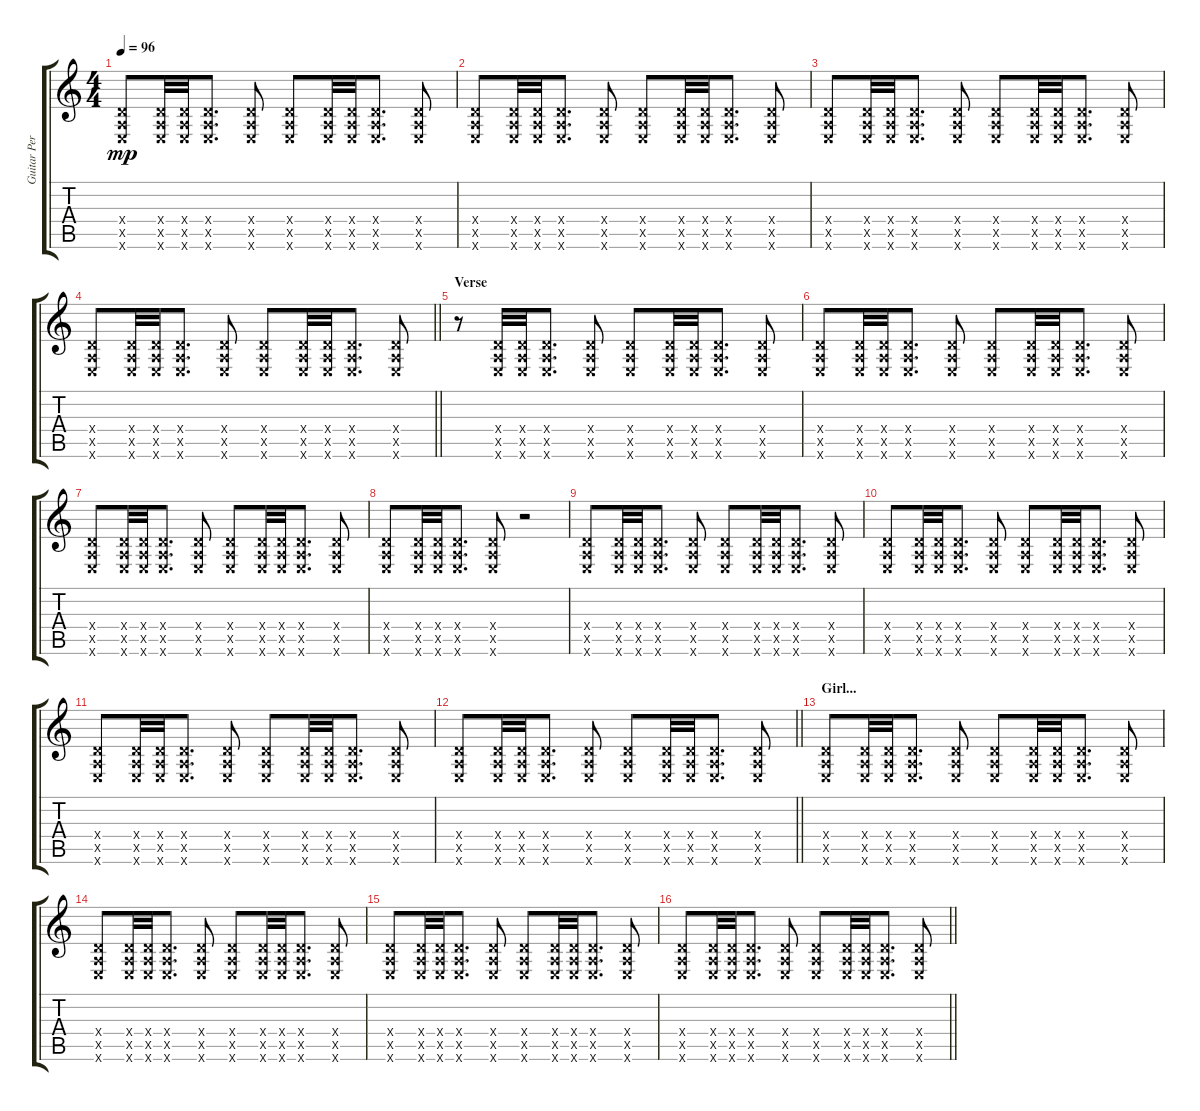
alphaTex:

\track ("Guitar Percussion" "Guitar Per") {instrument acousticguitarsteel}
\staff {score tabs}
\tuning (E4 B3 G3 D3 A2 E2) {hide}
\ts (4 4)
\tempo 96
\clef g2
\ks c
(0.4{x} 0.5{x} 0.6{x}).8{dy mp} (0.4{x} 0.5{x} 0.6{x}).32 (0.4{x} 0.5{x} 0.6{x}).32 (0.4{x} 0.5{x} 0.6{x}).8{d} (0.4{x} 0.5{x} 0.6{x}).8 (0.4{x} 0.5{x} 0.6{x}).8 (0.4{x} 0.5{x} 0.6{x}).32 (0.4{x} 0.5{x} 0.6{x}).32 (0.4{x} 0.5{x} 0.6{x}).8{d} (0.4{x} 0.5{x} 0.6{x}).8 |
(0.4{x} 0.5{x} 0.6{x}).8 (0.4{x} 0.5{x} 0.6{x}).32 (0.4{x} 0.5{x} 0.6{x}).32 (0.4{x} 0.5{x} 0.6{x}).8{d} (0.4{x} 0.5{x} 0.6{x}).8 (0.4{x} 0.5{x} 0.6{x}).8 (0.4{x} 0.5{x} 0.6{x}).32 (0.4{x} 0.5{x} 0.6{x}).32 (0.4{x} 0.5{x} 0.6{x}).8{d} (0.4{x} 0.5{x} 0.6{x}).8 |
(0.4{x} 0.5{x} 0.6{x}).8 (0.4{x} 0.5{x} 0.6{x}).32 (0.4{x} 0.5{x} 0.6{x}).32 (0.4{x} 0.5{x} 0.6{x}).8{d} (0.4{x} 0.5{x} 0.6{x}).8 (0.4{x} 0.5{x} 0.6{x}).8 (0.4{x} 0.5{x} 0.6{x}).32 (0.4{x} 0.5{x} 0.6{x}).32 (0.4{x} 0.5{x} 0.6{x}).8{d} (0.4{x} 0.5{x} 0.6{x}).8 |
\barLineRight lightlight
(0.4{x} 0.5{x} 0.6{x}).8 (0.4{x} 0.5{x} 0.6{x}).32 (0.4{x} 0.5{x} 0.6{x}).32 (0.4{x} 0.5{x} 0.6{x}).8{d} (0.4{x} 0.5{x} 0.6{x}).8 (0.4{x} 0.5{x} 0.6{x}).8 (0.4{x} 0.5{x} 0.6{x}).32 (0.4{x} 0.5{x} 0.6{x}).32 (0.4{x} 0.5{x} 0.6{x}).8{d} (0.4{x} 0.5{x} 0.6{x}).8 |
\section ("" "Verse")
r.8 (0.4{x} 0.5{x} 0.6{x}).32 (0.4{x} 0.5{x} 0.6{x}).32 (0.4{x} 0.5{x} 0.6{x}).8{d} (0.4{x} 0.5{x} 0.6{x}).8 (0.4{x} 0.5{x} 0.6{x}).8 (0.4{x} 0.5{x} 0.6{x}).32 (0.4{x} 0.5{x} 0.6{x}).32 (0.4{x} 0.5{x} 0.6{x}).8{d} (0.4{x} 0.5{x} 0.6{x}).8 |
(0.4{x} 0.5{x} 0.6{x}).8 (0.4{x} 0.5{x} 0.6{x}).32 (0.4{x} 0.5{x} 0.6{x}).32 (0.4{x} 0.5{x} 0.6{x}).8{d} (0.4{x} 0.5{x} 0.6{x}).8 (0.4{x} 0.5{x} 0.6{x}).8 (0.4{x} 0.5{x} 0.6{x}).32 (0.4{x} 0.5{x} 0.6{x}).32 (0.4{x} 0.5{x} 0.6{x}).8{d} (0.4{x} 0.5{x} 0.6{x}).8 |
(0.4{x} 0.5{x} 0.6{x}).8 (0.4{x} 0.5{x} 0.6{x}).32 (0.4{x} 0.5{x} 0.6{x}).32 (0.4{x} 0.5{x} 0.6{x}).8{d} (0.4{x} 0.5{x} 0.6{x}).8 (0.4{x} 0.5{x} 0.6{x}).8 (0.4{x} 0.5{x} 0.6{x}).32 (0.4{x} 0.5{x} 0.6{x}).32 (0.4{x} 0.5{x} 0.6{x}).8{d} (0.4{x} 0.5{x} 0.6{x}).8 |
(0.4{x} 0.5{x} 0.6{x}).8 (0.4{x} 0.5{x} 0.6{x}).32 (0.4{x} 0.5{x} 0.6{x}).32 (0.4{x} 0.5{x} 0.6{x}).8{d} (0.4{x} 0.5{x} 0.6{x}).8 r.2 |
(0.4{x} 0.5{x} 0.6{x}).8 (0.4{x} 0.5{x} 0.6{x}).32 (0.4{x} 0.5{x} 0.6{x}).32 (0.4{x} 0.5{x} 0.6{x}).8{d} (0.4{x} 0.5{x} 0.6{x}).8 (0.4{x} 0.5{x} 0.6{x}).8 (0.4{x} 0.5{x} 0.6{x}).32 (0.4{x} 0.5{x} 0.6{x}).32 (0.4{x} 0.5{x} 0.6{x}).8{d} (0.4{x} 0.5{x} 0.6{x}).8 |
(0.4{x} 0.5{x} 0.6{x}).8 (0.4{x} 0.5{x} 0.6{x}).32 (0.4{x} 0.5{x} 0.6{x}).32 (0.4{x} 0.5{x} 0.6{x}).8{d} (0.4{x} 0.5{x} 0.6{x}).8 (0.4{x} 0.5{x} 0.6{x}).8 (0.4{x} 0.5{x} 0.6{x}).32 (0.4{x} 0.5{x} 0.6{x}).32 (0.4{x} 0.5{x} 0.6{x}).8{d} (0.4{x} 0.5{x} 0.6{x}).8 |
(0.4{x} 0.5{x} 0.6{x}).8 (0.4{x} 0.5{x} 0.6{x}).32 (0.4{x} 0.5{x} 0.6{x}).32 (0.4{x} 0.5{x} 0.6{x}).8{d} (0.4{x} 0.5{x} 0.6{x}).8 (0.4{x} 0.5{x} 0.6{x}).8 (0.4{x} 0.5{x} 0.6{x}).32 (0.4{x} 0.5{x} 0.6{x}).32 (0.4{x} 0.5{x} 0.6{x}).8{d} (0.4{x} 0.5{x} 0.6{x}).8 |
\barLineRight lightlight
(0.4{x} 0.5{x} 0.6{x}).8 (0.4{x} 0.5{x} 0.6{x}).32 (0.4{x} 0.5{x} 0.6{x}).32 (0.4{x} 0.5{x} 0.6{x}).8{d} (0.4{x} 0.5{x} 0.6{x}).8 (0.4{x} 0.5{x} 0.6{x}).8 (0.4{x} 0.5{x} 0.6{x}).32 (0.4{x} 0.5{x} 0.6{x}).32 (0.4{x} 0.5{x} 0.6{x}).8{d} (0.4{x} 0.5{x} 0.6{x}).8 |
\section ("" "Girl...")
(0.4{x} 0.5{x} 0.6{x}).8 (0.4{x} 0.5{x} 0.6{x}).32 (0.4{x} 0.5{x} 0.6{x}).32 (0.4{x} 0.5{x} 0.6{x}).8{d} (0.4{x} 0.5{x} 0.6{x}).8 (0.4{x} 0.5{x} 0.6{x}).8 (0.4{x} 0.5{x} 0.6{x}).32 (0.4{x} 0.5{x} 0.6{x}).32 (0.4{x} 0.5{x} 0.6{x}).8{d} (0.4{x} 0.5{x} 0.6{x}).8 |
(0.4{x} 0.5{x} 0.6{x}).8 (0.4{x} 0.5{x} 0.6{x}).32 (0.4{x} 0.5{x} 0.6{x}).32 (0.4{x} 0.5{x} 0.6{x}).8{d} (0.4{x} 0.5{x} 0.6{x}).8 (0.4{x} 0.5{x} 0.6{x}).8 (0.4{x} 0.5{x} 0.6{x}).32 (0.4{x} 0.5{x} 0.6{x}).32 (0.4{x} 0.5{x} 0.6{x}).8{d} (0.4{x} 0.5{x} 0.6{x}).8 |
(0.4{x} 0.5{x} 0.6{x}).8 (0.4{x} 0.5{x} 0.6{x}).32 (0.4{x} 0.5{x} 0.6{x}).32 (0.4{x} 0.5{x} 0.6{x}).8{d} (0.4{x} 0.5{x} 0.6{x}).8 (0.4{x} 0.5{x} 0.6{x}).8 (0.4{x} 0.5{x} 0.6{x}).32 (0.4{x} 0.5{x} 0.6{x}).32 (0.4{x} 0.5{x} 0.6{x}).8{d} (0.4{x} 0.5{x} 0.6{x}).8 |
\barLineRight lightlight
(0.4{x} 0.5{x} 0.6{x}).8 (0.4{x} 0.5{x} 0.6{x}).32 (0.4{x} 0.5{x} 0.6{x}).32 (0.4{x} 0.5{x} 0.6{x}).8{d} (0.4{x} 0.5{x} 0.6{x}).8 (0.4{x} 0.5{x} 0.6{x}).8 (0.4{x} 0.5{x} 0.6{x}).32 (0.4{x} 0.5{x} 0.6{x}).32 (0.4{x} 0.5{x} 0.6{x}).8{d} (0.4{x} 0.5{x} 0.6{x}).8
